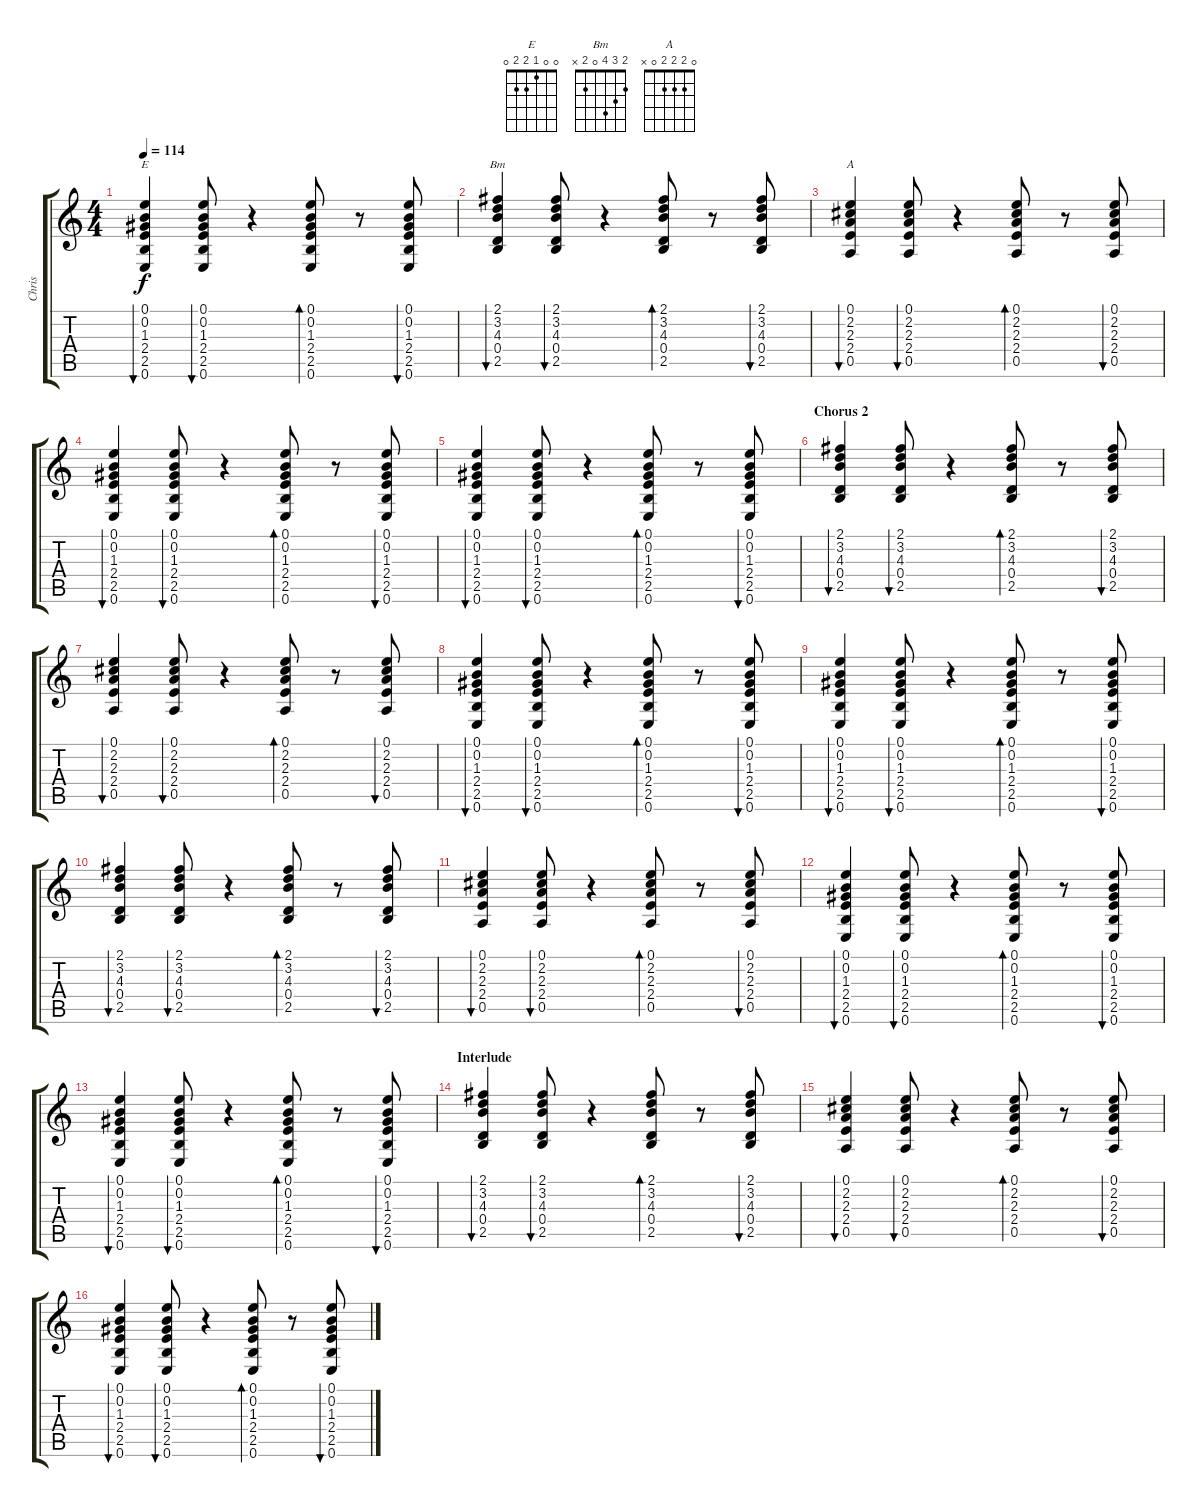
\track ("Chris" "Chris") {instrument acousticguitarsteel}
\staff {score tabs}
\tuning (E4 B3 G3 D3 A2 E2) {hide}
\chord ("E" 0 0 1 2 2 0)
\chord ("Bm" 2 3 4 0 2 x)
\chord ("A" 0 2 2 2 0 x)
\ts (4 4)
\tempo 114
\clef g2
\ks c
(0.1 0.2 1.3 2.4 2.5 0.6).4{bu 60 ch "E" dy f} (0.1 0.2 1.3 2.4 2.5 0.6).8{bu 60} r.4 (0.1 0.2 1.3 2.4 2.5 0.6).8{bd 60} r.8 (0.1 0.2 1.3 2.4 2.5 0.6).8{bu 60} |
(2.1 3.2 4.3 0.4 2.5).4{bu 60 ch "Bm"} (2.1 3.2 4.3 0.4 2.5).8{bu 60} r.4 (2.1 3.2 4.3 0.4 2.5).8{bd 60} r.8 (2.1 3.2 4.3 0.4 2.5).8{bu 60} |
(0.1 2.2 2.3 2.4 0.5).4{bu 60 ch "A"} (0.1 2.2 2.3 2.4 0.5).8{bu 60} r.4 (0.1 2.2 2.3 2.4 0.5).8{bd 60} r.8 (0.1 2.2 2.3 2.4 0.5).8{bu 60} |
(0.1 0.2 1.3 2.4 2.5 0.6).4{bu 60} (0.1 0.2 1.3 2.4 2.5 0.6).8{bu 60} r.4 (0.1 0.2 1.3 2.4 2.5 0.6).8{bd 60} r.8 (0.1 0.2 1.3 2.4 2.5 0.6).8{bu 60} |
(0.1 0.2 1.3 2.4 2.5 0.6).4{bu 60} (0.1 0.2 1.3 2.4 2.5 0.6).8{bu 60} r.4 (0.1 0.2 1.3 2.4 2.5 0.6).8{bd 60} r.8 (0.1 0.2 1.3 2.4 2.5 0.6).8{bu 60} |
\section ("" "Chorus 2")
(2.1 3.2 4.3 0.4 2.5).4{bu 60} (2.1 3.2 4.3 0.4 2.5).8{bu 60} r.4 (2.1 3.2 4.3 0.4 2.5).8{bd 60} r.8 (2.1 3.2 4.3 0.4 2.5).8{bu 60} |
(0.1 2.2 2.3 2.4 0.5).4{bu 60} (0.1 2.2 2.3 2.4 0.5).8{bu 60} r.4 (0.1 2.2 2.3 2.4 0.5).8{bd 60} r.8 (0.1 2.2 2.3 2.4 0.5).8{bu 60} |
(0.1 0.2 1.3 2.4 2.5 0.6).4{bu 60} (0.1 0.2 1.3 2.4 2.5 0.6).8{bu 60} r.4 (0.1 0.2 1.3 2.4 2.5 0.6).8{bd 60} r.8 (0.1 0.2 1.3 2.4 2.5 0.6).8{bu 60} |
(0.1 0.2 1.3 2.4 2.5 0.6).4{bu 60} (0.1 0.2 1.3 2.4 2.5 0.6).8{bu 60} r.4 (0.1 0.2 1.3 2.4 2.5 0.6).8{bd 60} r.8 (0.1 0.2 1.3 2.4 2.5 0.6).8{bu 60} |
(2.1 3.2 4.3 0.4 2.5).4{bu 60} (2.1 3.2 4.3 0.4 2.5).8{bu 60} r.4 (2.1 3.2 4.3 0.4 2.5).8{bd 60} r.8 (2.1 3.2 4.3 0.4 2.5).8{bu 60} |
(0.1 2.2 2.3 2.4 0.5).4{bu 60} (0.1 2.2 2.3 2.4 0.5).8{bu 60} r.4 (0.1 2.2 2.3 2.4 0.5).8{bd 60} r.8 (0.1 2.2 2.3 2.4 0.5).8{bu 60} |
(0.1 0.2 1.3 2.4 2.5 0.6).4{bu 60} (0.1 0.2 1.3 2.4 2.5 0.6).8{bu 60} r.4 (0.1 0.2 1.3 2.4 2.5 0.6).8{bd 60} r.8 (0.1 0.2 1.3 2.4 2.5 0.6).8{bu 60} |
(0.1 0.2 1.3 2.4 2.5 0.6).4{bu 60} (0.1 0.2 1.3 2.4 2.5 0.6).8{bu 60} r.4 (0.1 0.2 1.3 2.4 2.5 0.6).8{bd 60} r.8 (0.1 0.2 1.3 2.4 2.5 0.6).8{bu 60} |
\section ("" "Interlude")
(2.1 3.2 4.3 0.4 2.5).4{bu 60} (2.1 3.2 4.3 0.4 2.5).8{bu 60} r.4 (2.1 3.2 4.3 0.4 2.5).8{bd 60} r.8 (2.1 3.2 4.3 0.4 2.5).8{bu 60} |
(0.1 2.2 2.3 2.4 0.5).4{bu 60} (0.1 2.2 2.3 2.4 0.5).8{bu 60} r.4 (0.1 2.2 2.3 2.4 0.5).8{bd 60} r.8 (0.1 2.2 2.3 2.4 0.5).8{bu 60} |
(0.1 0.2 1.3 2.4 2.5 0.6).4{bu 60} (0.1 0.2 1.3 2.4 2.5 0.6).8{bu 60} r.4 (0.1 0.2 1.3 2.4 2.5 0.6).8{bd 60} r.8 (0.1 0.2 1.3 2.4 2.5 0.6).8{bu 60}
